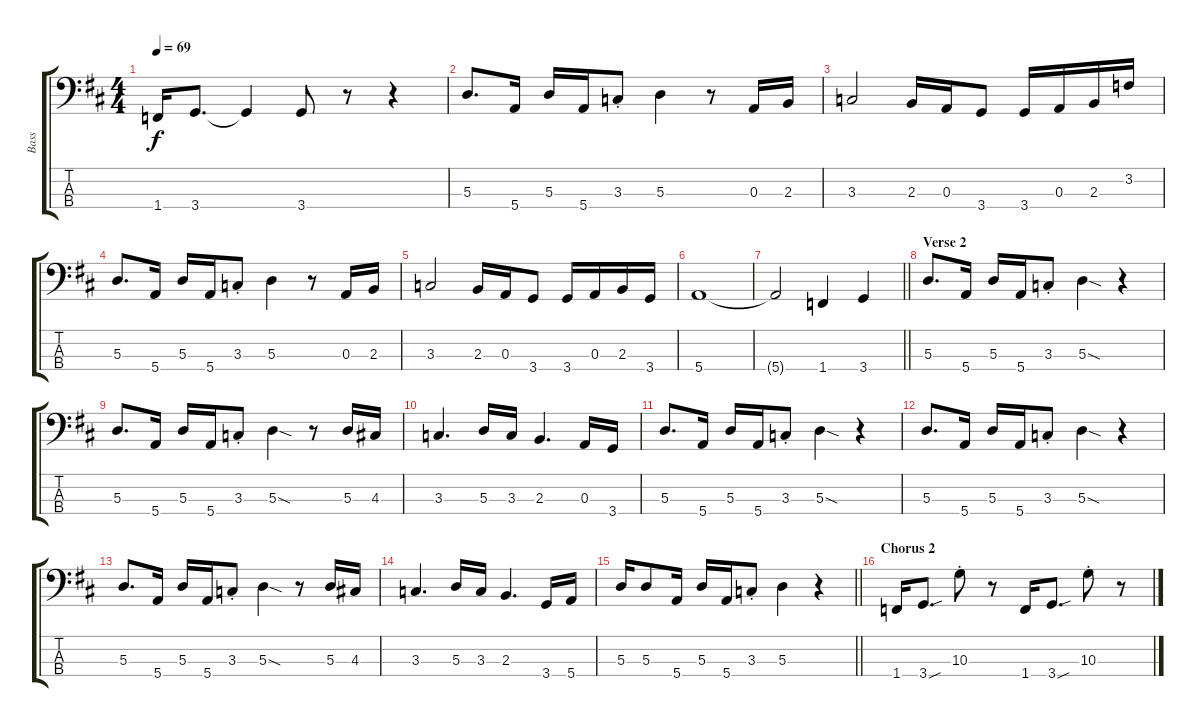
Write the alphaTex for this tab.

\track ("Bass" "Bass") {instrument electricbassfinger}
\staff {score tabs}
\tuning (G2 D2 A1 E1) {hide}
\ts (4 4)
\tempo 69
\clef f4
\ks d
1.4.16{dy f} 3.4.8{d} 3.4{t}.4 3.4.8 r.8 r.4 |
5.3.8{d} 5.4.16 5.3.16 5.4.16 3.3{st}.8 5.3.4 r.8 0.3.16 2.3.16 |
3.3.2 2.3.16 0.3.16 3.4.8 3.4.16 0.3.16 2.3.16 3.2.16 |
5.3.8{d} 5.4.16 5.3.16 5.4.16 3.3{st}.8 5.3.4 r.8 0.3.16 2.3.16 |
3.3.2 2.3.16 0.3.16 3.4.8 3.4.16 0.3.16 2.3.16 3.4.16 |
5.4.1 |
\barLineRight lightlight
5.4{t}.2 1.4.4 3.4.4 |
\section ("" "Verse 2")
5.3.8{d} 5.4.16 5.3.16 5.4.16 3.3{st}.8 5.3{sod}.4 r.4 |
5.3.8{d} 5.4.16 5.3.16 5.4.16 3.3{st}.8 5.3{sod}.4 r.8 5.3.16 4.3.16 |
3.3.4{d} 5.3.16 3.3.16 2.3.4{d} 0.3.16 3.4.16 |
5.3.8{d} 5.4.16 5.3.16 5.4.16 3.3{st}.8 5.3{sod}.4 r.4 |
5.3.8{d} 5.4.16 5.3.16 5.4.16 3.3{st}.8 5.3{sod}.4 r.4 |
5.3.8{d} 5.4.16 5.3.16 5.4.16 3.3{st}.8 5.3{sod}.4 r.8 5.3.16 4.3.16 |
3.3.4{d} 5.3.16 3.3.16 2.3.4{d} 3.4.16 5.4.16 |
\barLineRight lightlight
5.3.16 5.3.8 5.4.16 5.3.16 5.4.16 3.3{st}.8 5.3.4 r.4 |
\section ("" "Chorus 2")
1.4.16 3.4{sou}.8{d} 10.3{st}.8 r.8 1.4.16 3.4{sou}.8{d} 10.3{st}.8 r.8
